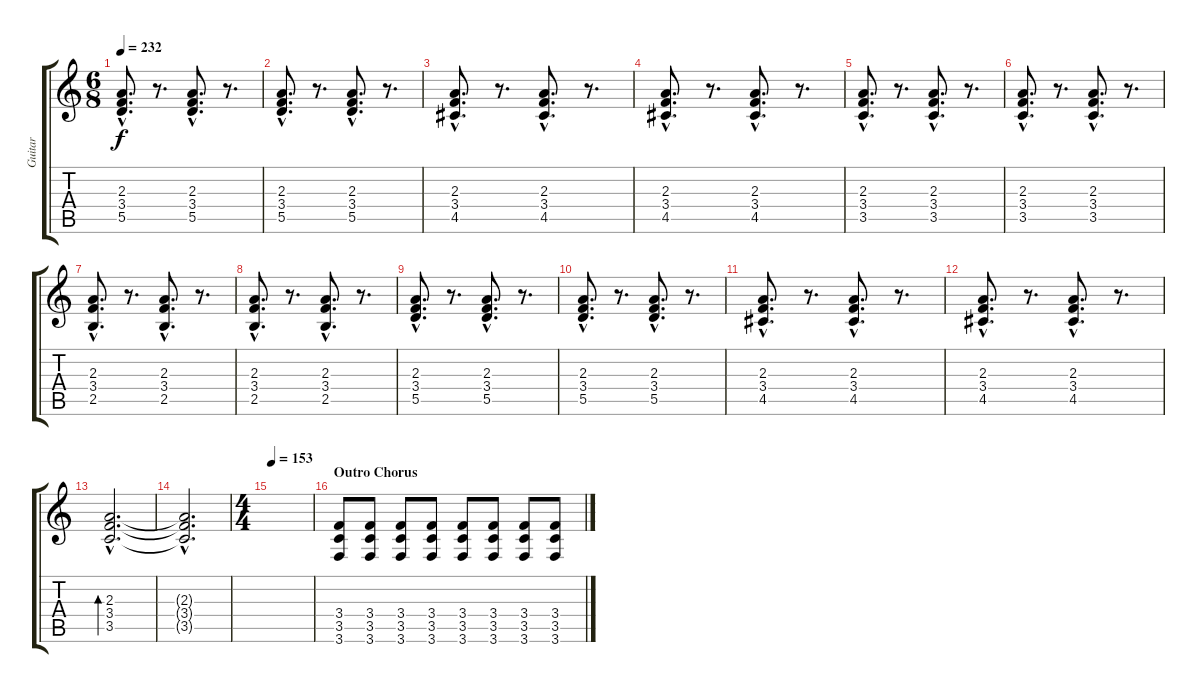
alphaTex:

\track ("Guitar" "Guitar") {instrument distortionguitar}
\staff {score tabs}
\tuning (E4 B3 G3 D3 A2 D2) {hide}
\ts (6 8)
\tempo 232
\clef g2
\ks c
(2.3{hac} 3.4{hac} 5.5{hac}).8{d dy f} r.8{d} (2.3{hac} 3.4{hac} 5.5{hac}).8{d} r.8{d} |
(2.3{hac} 3.4{hac} 5.5{hac}).8{d} r.8{d} (2.3{hac} 3.4{hac} 5.5{hac}).8{d} r.8{d} |
(2.3{hac} 3.4{hac} 4.5{hac}).8{d} r.8{d} (2.3{hac} 3.4{hac} 4.5{hac}).8{d} r.8{d} |
(2.3{hac} 3.4{hac} 4.5{hac}).8{d} r.8{d} (2.3{hac} 3.4{hac} 4.5{hac}).8{d} r.8{d} |
(2.3{hac} 3.4{hac} 3.5{hac}).8{d} r.8{d} (2.3{hac} 3.4{hac} 3.5{hac}).8{d} r.8{d} |
(2.3{hac} 3.4{hac} 3.5{hac}).8{d} r.8{d} (2.3{hac} 3.4{hac} 3.5{hac}).8{d} r.8{d} |
(2.3{hac} 3.4{hac} 2.5{hac}).8{d} r.8{d} (2.3{hac} 3.4{hac} 2.5{hac}).8{d} r.8{d} |
(2.3{hac} 3.4{hac} 2.5{hac}).8{d} r.8{d} (2.3{hac} 3.4{hac} 2.5{hac}).8{d} r.8{d} |
(2.3{hac} 3.4{hac} 5.5{hac}).8{d} r.8{d} (2.3{hac} 3.4{hac} 5.5{hac}).8{d} r.8{d} |
(2.3{hac} 3.4{hac} 5.5{hac}).8{d} r.8{d} (2.3{hac} 3.4{hac} 5.5{hac}).8{d} r.8{d} |
(2.3{hac} 3.4{hac} 4.5{hac}).8{d} r.8{d} (2.3{hac} 3.4{hac} 4.5{hac}).8{d} r.8{d} |
(2.3{hac} 3.4{hac} 4.5{hac}).8{d} r.8{d} (2.3{hac} 3.4{hac} 4.5{hac}).8{d} r.8{d} |
(2.3{hac} 3.4{hac} 3.5{hac}).2{d bd 120} |
(2.3{hac t} 3.4{hac t} 3.5{hac t}).2{d} |
\ts (4 4)
\tempo 153
|
\section ("" "Outro Chorus")
(3.4 3.5 3.6).8{instrument distortionguitar} (3.4 3.5 3.6).8 (3.4 3.5 3.6).8 (3.4 3.5 3.6).8 (3.4 3.5 3.6).8 (3.4 3.5 3.6).8 (3.4 3.5 3.6).8 (3.4 3.5 3.6).8
